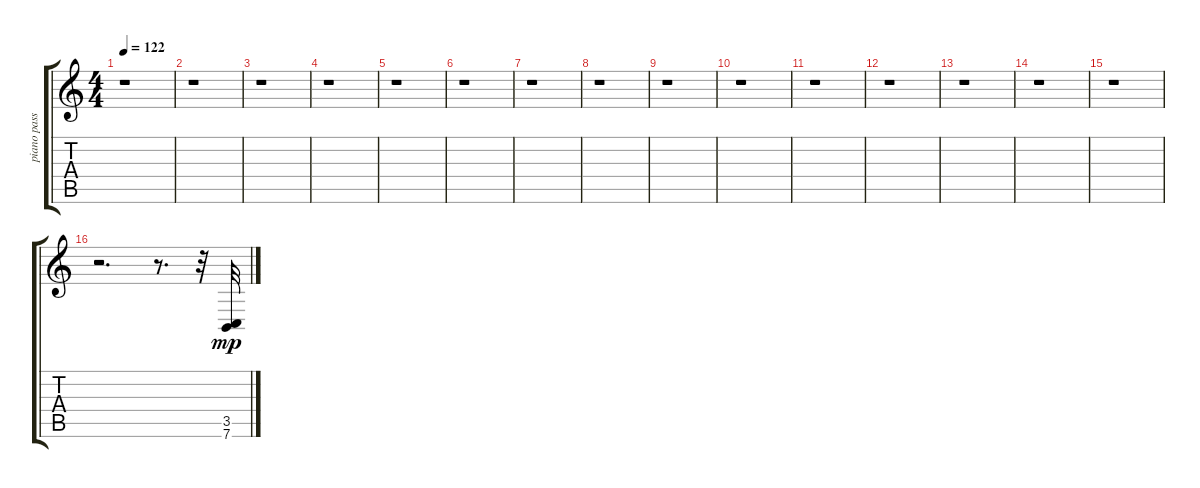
\track ("piano passage" "piano pass") {instrument brightacousticpiano}
\staff {score tabs}
\tuning (E4 B3 G3 D3 A2 E2) {hide}
\ts (4 4)
\tempo 122
\clef g2
\ks c
r.1{dy mp instrument brightacousticpiano} |
r.1 |
r.1 |
r.1 |
r.1 |
r.1 |
r.1 |
r.1 |
r.1 |
r.1 |
r.1 |
r.1 |
r.1 |
r.1 |
r.1 |
r.2{d} r.8{d} r.32 (3.5 7.6).32
